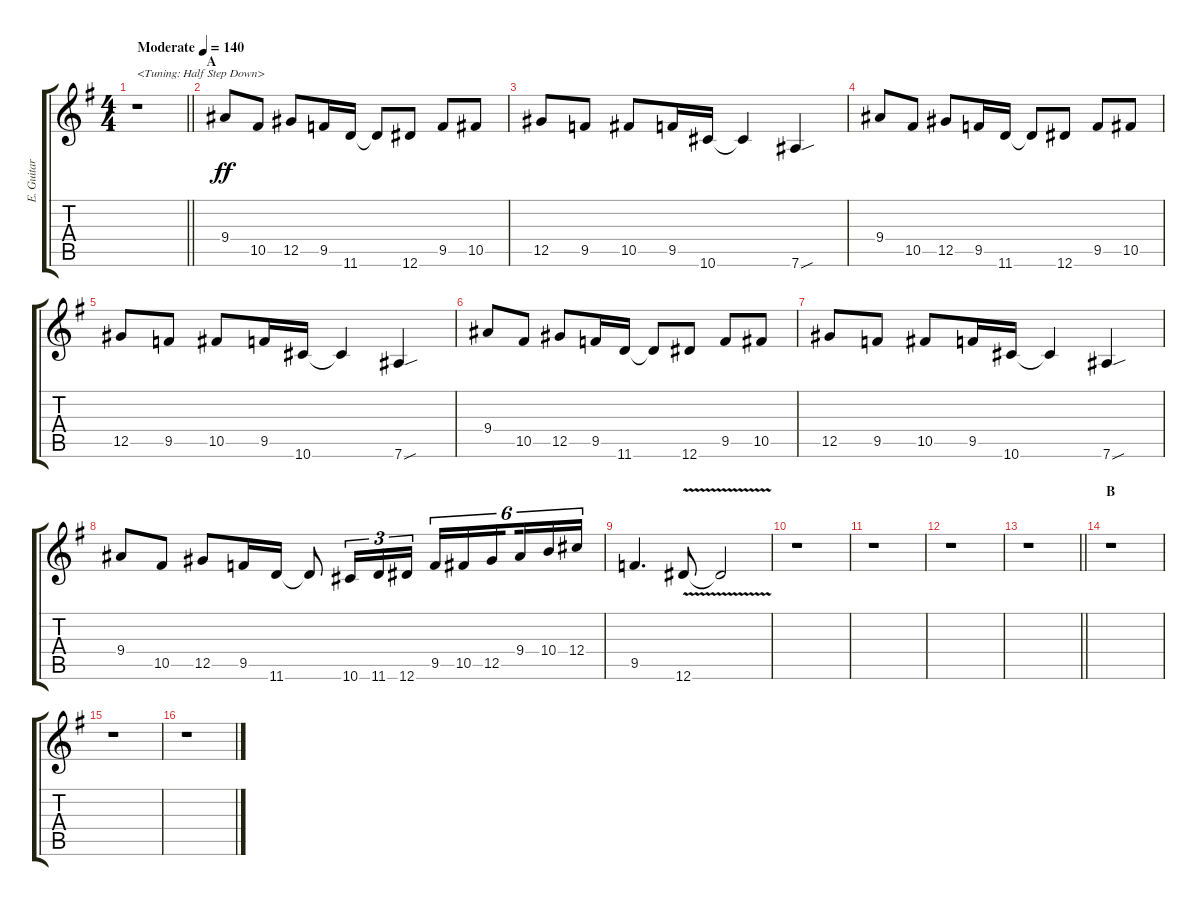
\track ("E. Guitar III" "E. Guitar ") {instrument overdrivenguitar}
\staff {score tabs}
\tuning (Eb4 Bb3 Gb3 Db3 Ab2 Eb2) {hide}
\ts (4 4)
\tempo (140 "Moderate")
\clef g2
\barLineRight lightlight
\ks g
r.1{txt "<Tuning: Half Step Down>" dy ff instrument overdrivenguitar} |
\section ("" "A")
9.4.8 10.5.8 12.5.8 9.5.16 11.6.16 11.6{t}.8 12.6.8 9.5.8 10.5.8 |
12.5.8 9.5.8 10.5.8 9.5.16 10.6.16 10.6{t}.4 7.6{sou}.4 |
9.4.8 10.5.8 12.5.8 9.5.16 11.6.16 11.6{t}.8 12.6.8 9.5.8 10.5.8 |
12.5.8 9.5.8 10.5.8 9.5.16 10.6.16 10.6{t}.4 7.6{sou}.4 |
9.4.8 10.5.8 12.5.8 9.5.16 11.6.16 11.6{t}.8 12.6.8 9.5.8 10.5.8 |
12.5.8 9.5.8 10.5.8 9.5.16 10.6.16 10.6{t}.4 7.6{sou}.4 |
9.4.8 10.5.8 12.5.8 9.5.16 11.6.16 11.6{t}.8 10.6.16{tu (3 2)} 11.6.16{tu (3 2)} 12.6.16{tu (3 2)} 9.5.16{tu (6 4)} 10.5.16{tu (6 4)} 12.5.16{tu (6 4) beam splitsecondary} 9.4.16{tu (6 4)} 10.4.16{tu (6 4)} 12.4.16{tu (6 4)} |
9.5.4{d} 12.6{v}.8 12.6{t}.2 |
r.1 |
r.1 |
r.1 |
\barLineRight lightlight
r.1 |
\section ("" "B")
r.1 |
r.1 |
r.1
